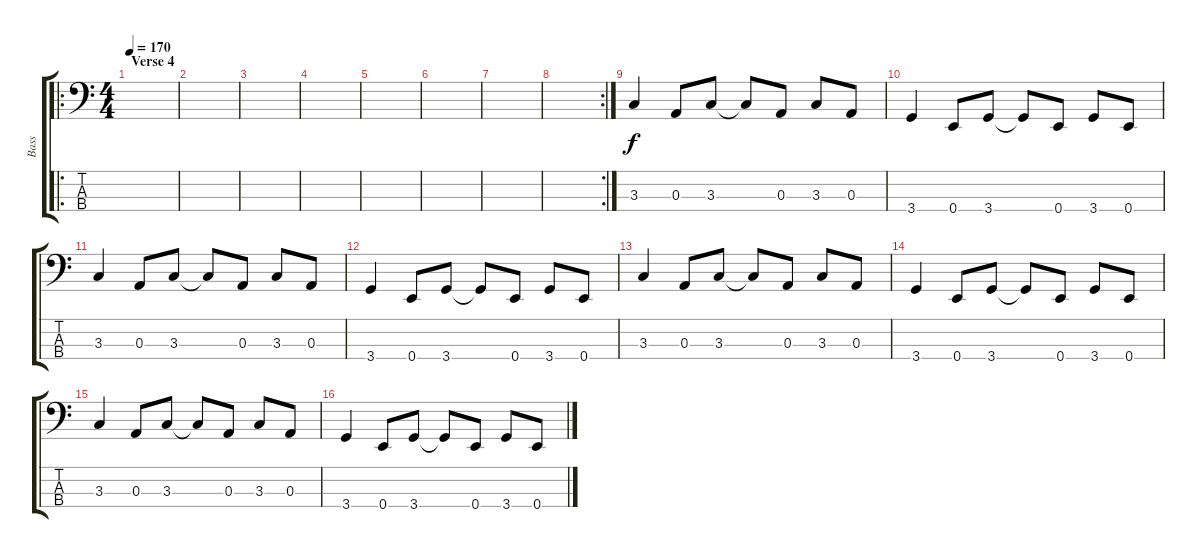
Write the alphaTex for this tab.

\track ("Bass" "Bass") {instrument electricbassfinger}
\staff {score tabs}
\tuning (G2 D2 A1 E1) {hide}
\ro
\ts (4 4)
\section ("" "Verse 4")
\tempo 170
\clef f4
\ks c
|
|
|
|
|
|
|
\rc 2
|
3.3.4 0.3.8 3.3.8 3.3{t}.8 0.3.8 3.3.8 0.3.8 |
3.4.4 0.4.8 3.4.8 3.4{t}.8 0.4.8 3.4.8 0.4.8 |
3.3.4 0.3.8 3.3.8 3.3{t}.8 0.3.8 3.3.8 0.3.8 |
3.4.4 0.4.8 3.4.8 3.4{t}.8 0.4.8 3.4.8 0.4.8 |
3.3.4 0.3.8 3.3.8 3.3{t}.8 0.3.8 3.3.8 0.3.8 |
3.4.4 0.4.8 3.4.8 3.4{t}.8 0.4.8 3.4.8 0.4.8 |
3.3.4 0.3.8 3.3.8 3.3{t}.8 0.3.8 3.3.8 0.3.8 |
3.4.4 0.4.8 3.4.8 3.4{t}.8 0.4.8 3.4.8 0.4.8
